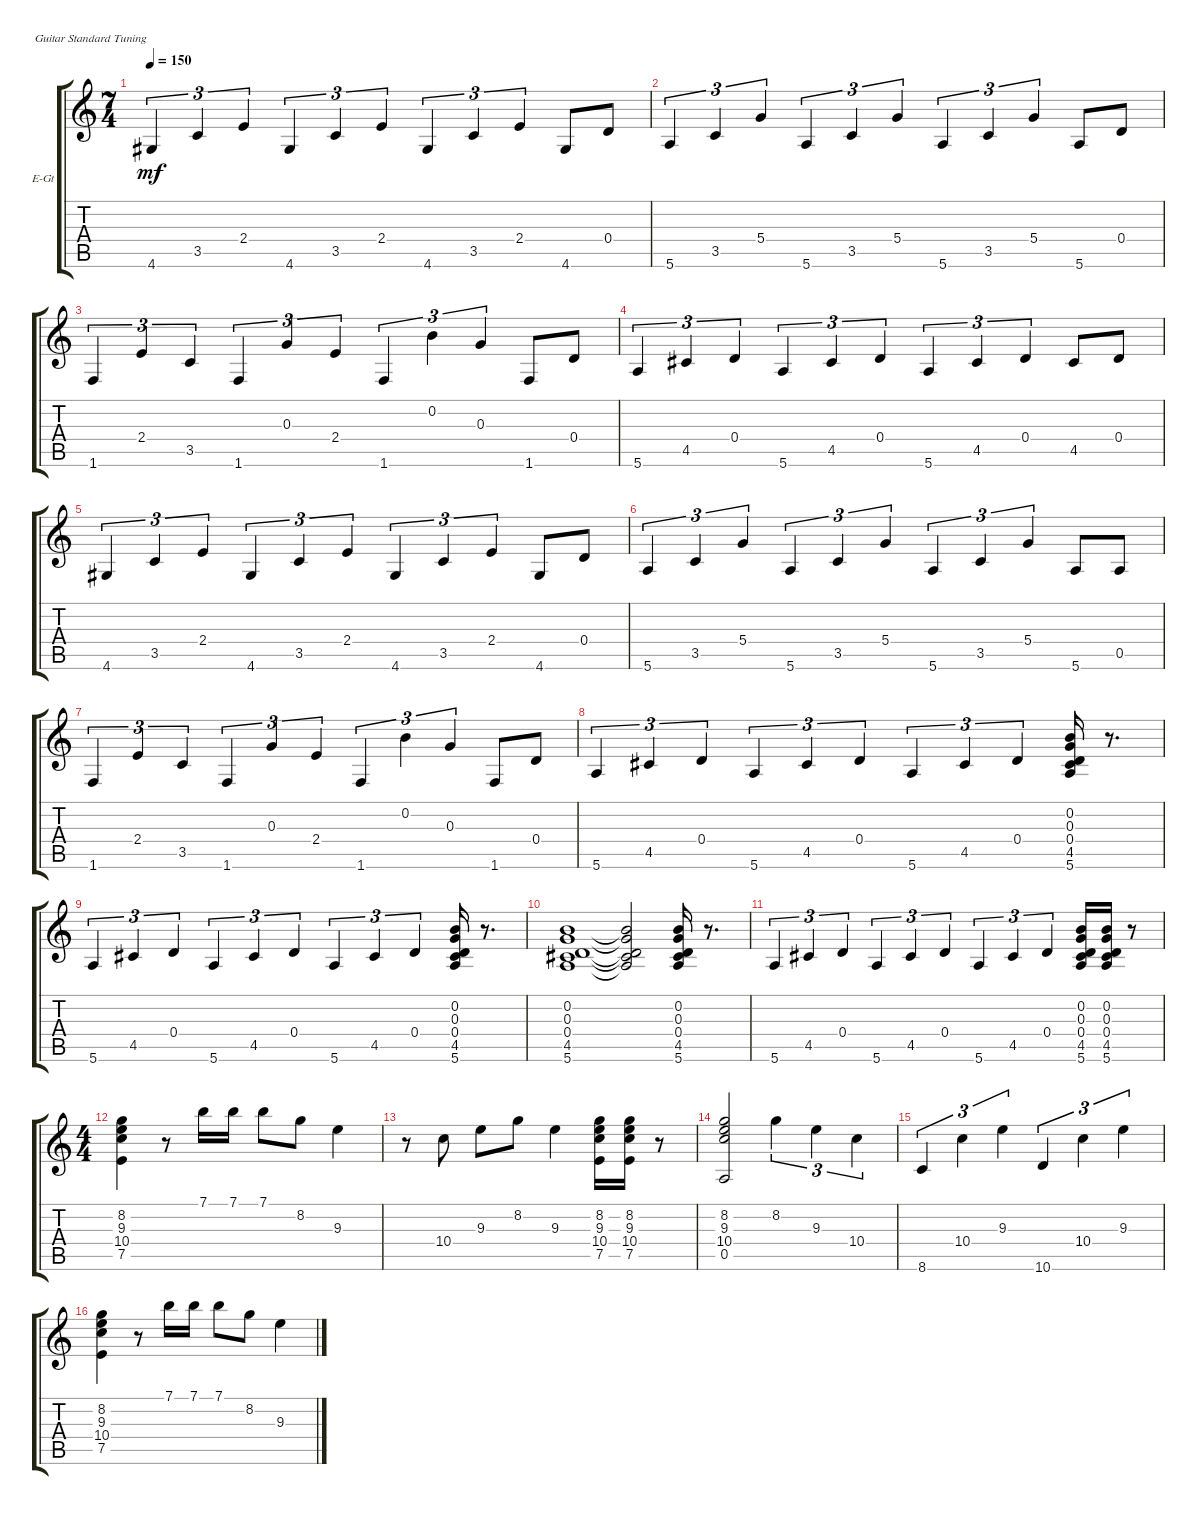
\defaultSystemsLayout 4
\bracketExtendMode groupsimilarinstruments
\firstSystemTrackNameOrientation horizontal
\otherSystemsTrackNameOrientation horizontal
\track ("Electric Guitar (Left)" "E-Gt") {instrument electricguitarclean}
\staff {score tabs}
\tuning (E4 B3 G3 D3 A2 E2)
\ts (7 4)
\tempo 150
\clef g2
\ks c
4.6.4{tu (3 2) dy mf} 3.5.4{tu (3 2)} 2.4.4{tu (3 2)} 4.6.4{tu (3 2)} 3.5.4{tu (3 2)} 2.4.4{tu (3 2)} 4.6.4{tu (3 2)} 3.5.4{tu (3 2)} 2.4.4{tu (3 2)} 4.6.8 0.4.8 |
5.6.4{tu (3 2)} 3.5.4{tu (3 2)} 5.4.4{tu (3 2)} 5.6.4{tu (3 2)} 3.5.4{tu (3 2)} 5.4.4{tu (3 2)} 5.6.4{tu (3 2)} 3.5.4{tu (3 2)} 5.4.4{tu (3 2)} 5.6.8 0.4.8 |
1.6.4{tu (3 2)} 2.4.4{tu (3 2)} 3.5.4{tu (3 2)} 1.6.4{tu (3 2)} 0.3.4{tu (3 2)} 2.4.4{tu (3 2)} 1.6.4{tu (3 2)} 0.2.4{tu (3 2)} 0.3.4{tu (3 2)} 1.6.8 0.4.8 |
5.6.4{tu (3 2)} 4.5.4{tu (3 2)} 0.4.4{tu (3 2)} 5.6.4{tu (3 2)} 4.5.4{tu (3 2)} 0.4.4{tu (3 2)} 5.6.4{tu (3 2)} 4.5.4{tu (3 2)} 0.4.4{tu (3 2)} 4.5.8 0.4.8 |
4.6.4{tu (3 2)} 3.5.4{tu (3 2)} 2.4.4{tu (3 2)} 4.6.4{tu (3 2)} 3.5.4{tu (3 2)} 2.4.4{tu (3 2)} 4.6.4{tu (3 2)} 3.5.4{tu (3 2)} 2.4.4{tu (3 2)} 4.6.8 0.4.8 |
5.6.4{tu (3 2)} 3.5.4{tu (3 2)} 5.4.4{tu (3 2)} 5.6.4{tu (3 2)} 3.5.4{tu (3 2)} 5.4.4{tu (3 2)} 5.6.4{tu (3 2)} 3.5.4{tu (3 2)} 5.4.4{tu (3 2)} 5.6.8 0.5.8 |
1.6.4{tu (3 2)} 2.4.4{tu (3 2)} 3.5.4{tu (3 2)} 1.6.4{tu (3 2)} 0.3.4{tu (3 2)} 2.4.4{tu (3 2)} 1.6.4{tu (3 2)} 0.2.4{tu (3 2)} 0.3.4{tu (3 2)} 1.6.8 0.4.8 |
5.6.4{tu (3 2)} 4.5.4{tu (3 2)} 0.4.4{tu (3 2)} 5.6.4{tu (3 2)} 4.5.4{tu (3 2)} 0.4.4{tu (3 2)} 5.6.4{tu (3 2)} 4.5.4{tu (3 2)} 0.4.4{tu (3 2)} (5.6 4.5 0.4 0.3 0.2).16 r.8{d} |
5.6.4{tu (3 2)} 4.5.4{tu (3 2)} 0.4.4{tu (3 2)} 5.6.4{tu (3 2)} 4.5.4{tu (3 2)} 0.4.4{tu (3 2)} 5.6.4{tu (3 2)} 4.5.4{tu (3 2)} 0.4.4{tu (3 2)} (5.6 4.5 0.4 0.3 0.2).16 r.8{d} |
(4.5 0.4 0.3 0.2 5.6).1 (4.5{t} 0.4{t} 0.3{t} 0.2{t} 5.6{t}).2 (5.6 4.5 0.4 0.3 0.2).16 r.8{d} |
5.6.4{tu (3 2)} 4.5.4{tu (3 2)} 0.4.4{tu (3 2)} 5.6.4{tu (3 2)} 4.5.4{tu (3 2)} 0.4.4{tu (3 2)} 5.6.4{tu (3 2)} 4.5.4{tu (3 2)} 0.4.4{tu (3 2)} (4.5 0.4 0.3 0.2 5.6).16 (0.2 0.3 0.4 4.5 5.6).16 r.8 |
\ts (4 4)
(7.5 10.4 9.3 8.2).4 r.8 7.1.16 7.1.16 7.1.8 8.2.8 9.3.4 |
r.8 10.4.8 9.3.8 8.2.8 9.3.4 (7.5 10.4 9.3 8.2).16 (8.2 9.3 10.4 7.5).16 r.8 |
(0.5 10.4 9.3 8.2).2 8.2.4{tu (3 2)} 9.3.4{tu (3 2)} 10.4.4{tu (3 2)} |
8.6.4{tu (3 2)} 10.4.4{tu (3 2)} 9.3.4{tu (3 2)} 10.6.4{tu (3 2)} 10.4.4{tu (3 2)} 9.3.4{tu (3 2)} |
(7.5 10.4 9.3 8.2).4 r.8 7.1.16 7.1.16 7.1.8 8.2.8 9.3.4
